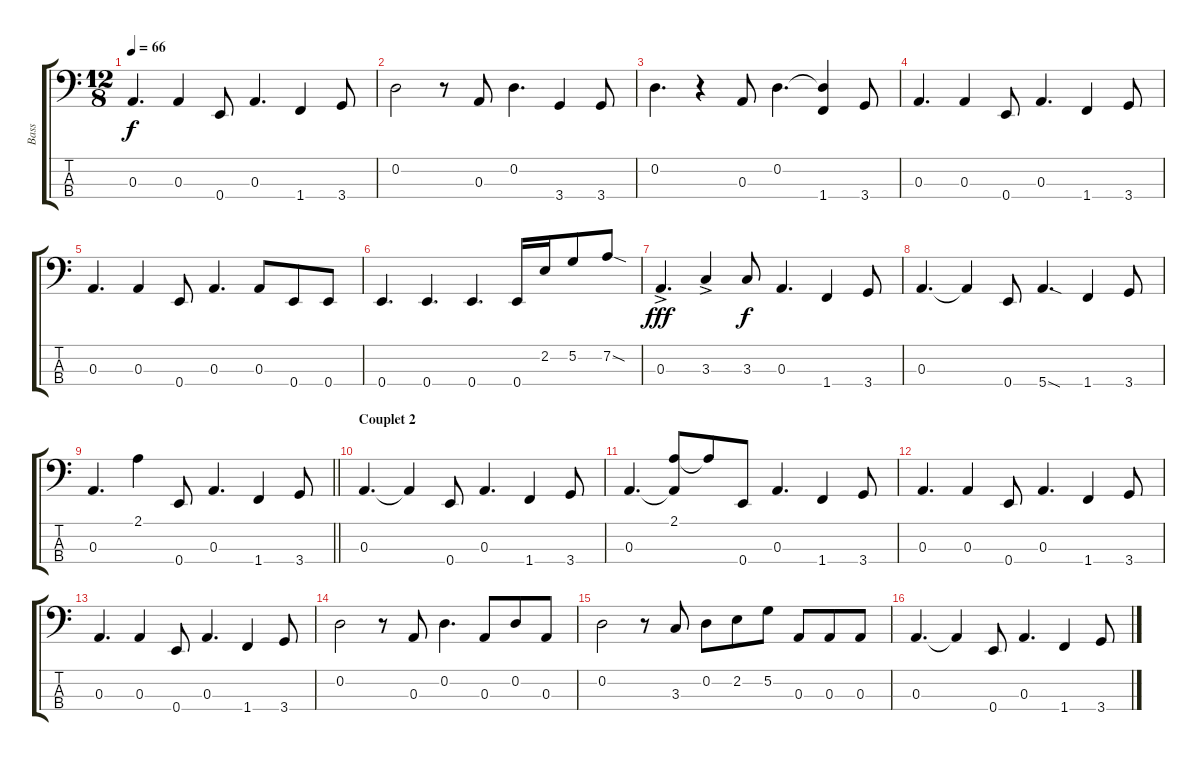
\track ("Bass" "Bass") {instrument electricbassfinger}
\staff {score tabs}
\tuning (G2 D2 A1 E1) {hide}
\ts (12 8)
\tempo 66
\clef f4
\ks c
0.3.4{d dy f} 0.3.4 0.4.8 0.3.4{d} 1.4.4 3.4.8 |
0.2.2 r.8 0.3.8 0.2.4{d} 3.4.4 3.4.8 |
0.2.4{d} r.4 0.3.8 0.2.4{d} (0.2{t} 1.4).4 3.4.8 |
0.3.4{d} 0.3.4 0.4.8 0.3.4{d} 1.4.4 3.4.8 |
0.3.4{d} 0.3.4 0.4.8 0.3.4{d} 0.3.8 0.4.8 0.4.8 |
0.4.4{d} 0.4.4{d} 0.4.4{d} 0.4.16 2.2.16 5.2.8 7.2{sod}.8 |
0.3{ac}.4{d dy fff} 3.3{ac}.4 3.3.8{dy f} 0.3.4{d} 1.4.4 3.4.8 |
0.3.4{d} 0.3{t}.4 0.4.8 5.4{sod}.4{d} 1.4.4 3.4.8 |
\barLineRight lightlight
0.3.4{d} 2.1.4 0.4.8 0.3.4{d} 1.4.4 3.4.8 |
\section ("" "Couplet 2")
0.3.4{d} 0.3{t}.4 0.4.8 0.3.4{d} 1.4.4 3.4.8 |
0.3.4{d} (2.1 0.3{t}).8 2.1{t}.8 0.4.8 0.3.4{d} 1.4.4 3.4.8 |
0.3.4{d} 0.3.4 0.4.8 0.3.4{d} 1.4.4 3.4.8 |
0.3.4{d} 0.3.4 0.4.8 0.3.4{d} 1.4.4 3.4.8 |
0.2.2 r.8 0.3.8 0.2.4{d} 0.3.8 0.2.8 0.3.8 |
0.2.2 r.8 3.3.8 0.2.8 2.2.8 5.2.8 0.3.8 0.3.8 0.3.8 |
0.3.4{d} 0.3{t}.4 0.4.8 0.3.4{d} 1.4.4 3.4.8
